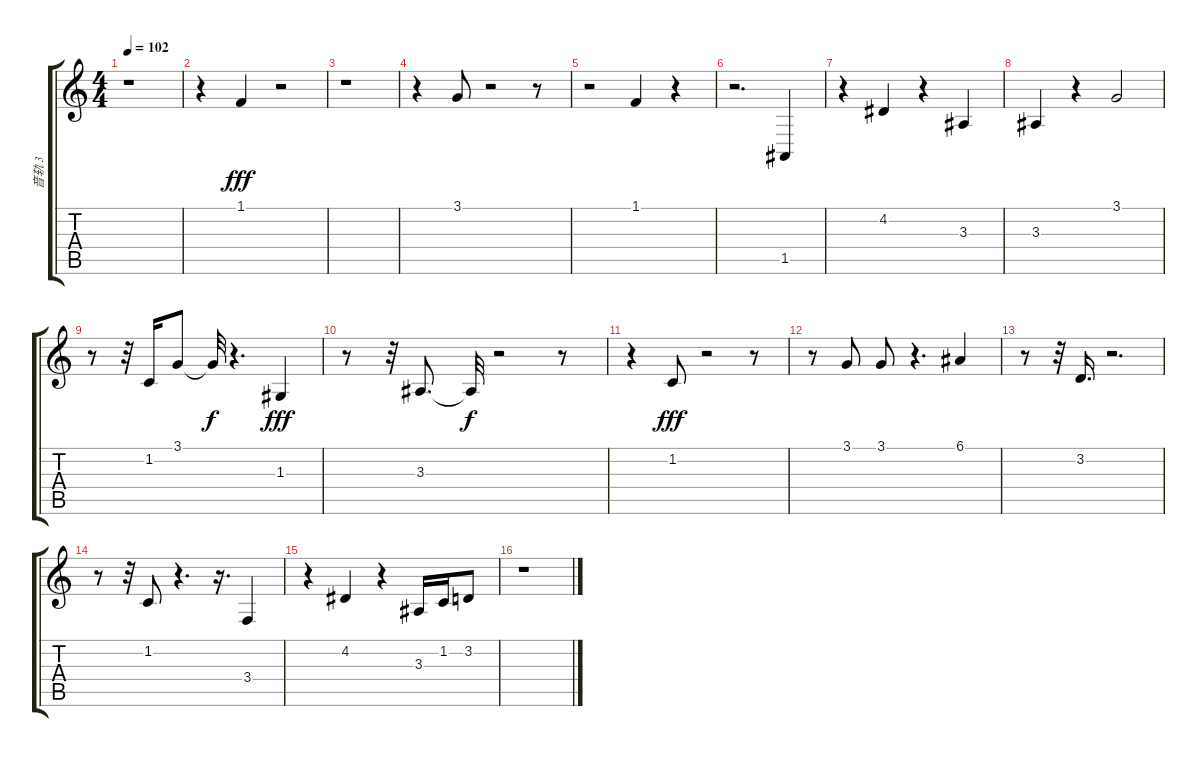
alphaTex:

\track ("音轨 3" "音轨 3") {instrument orchestralharp}
\staff {score tabs}
\tuning (E4 B3 G3 D3 A2 E2) {hide}
\ts (4 4)
\tempo 102
\clef g2
\ks c
r.1{dy fff instrument orchestralharp} |
r.4{txt ""} 1.1.4 r.2 |
r.1 |
r.4 3.1.8 r.2 r.8 |
r.2 1.1.4 r.4 |
r.2{d} 1.5.4 |
r.4 4.2.4 r.4 3.3.4 |
3.3.4 r.4 3.1.2 |
r.8 r.32 1.2.16 3.1.8 3.1{t}.32{dy f} r.4{d} 1.3.4{dy fff} |
r.8 r.32 3.3.8{d} 3.3{t}.32{dy f} r.2 r.8 |
r.4 1.2.8{dy fff} r.2 r.8 |
r.8 3.1.8 3.1.8 r.4{d} 6.1.4 |
r.8 r.32 3.2.16{d} r.2{d} |
r.8 r.32 1.2.8 r.4{d} r.16{d} 3.4.4 |
r.4 4.2.4 r.4 3.3.16 1.2.16 3.2.8 |
r.1
